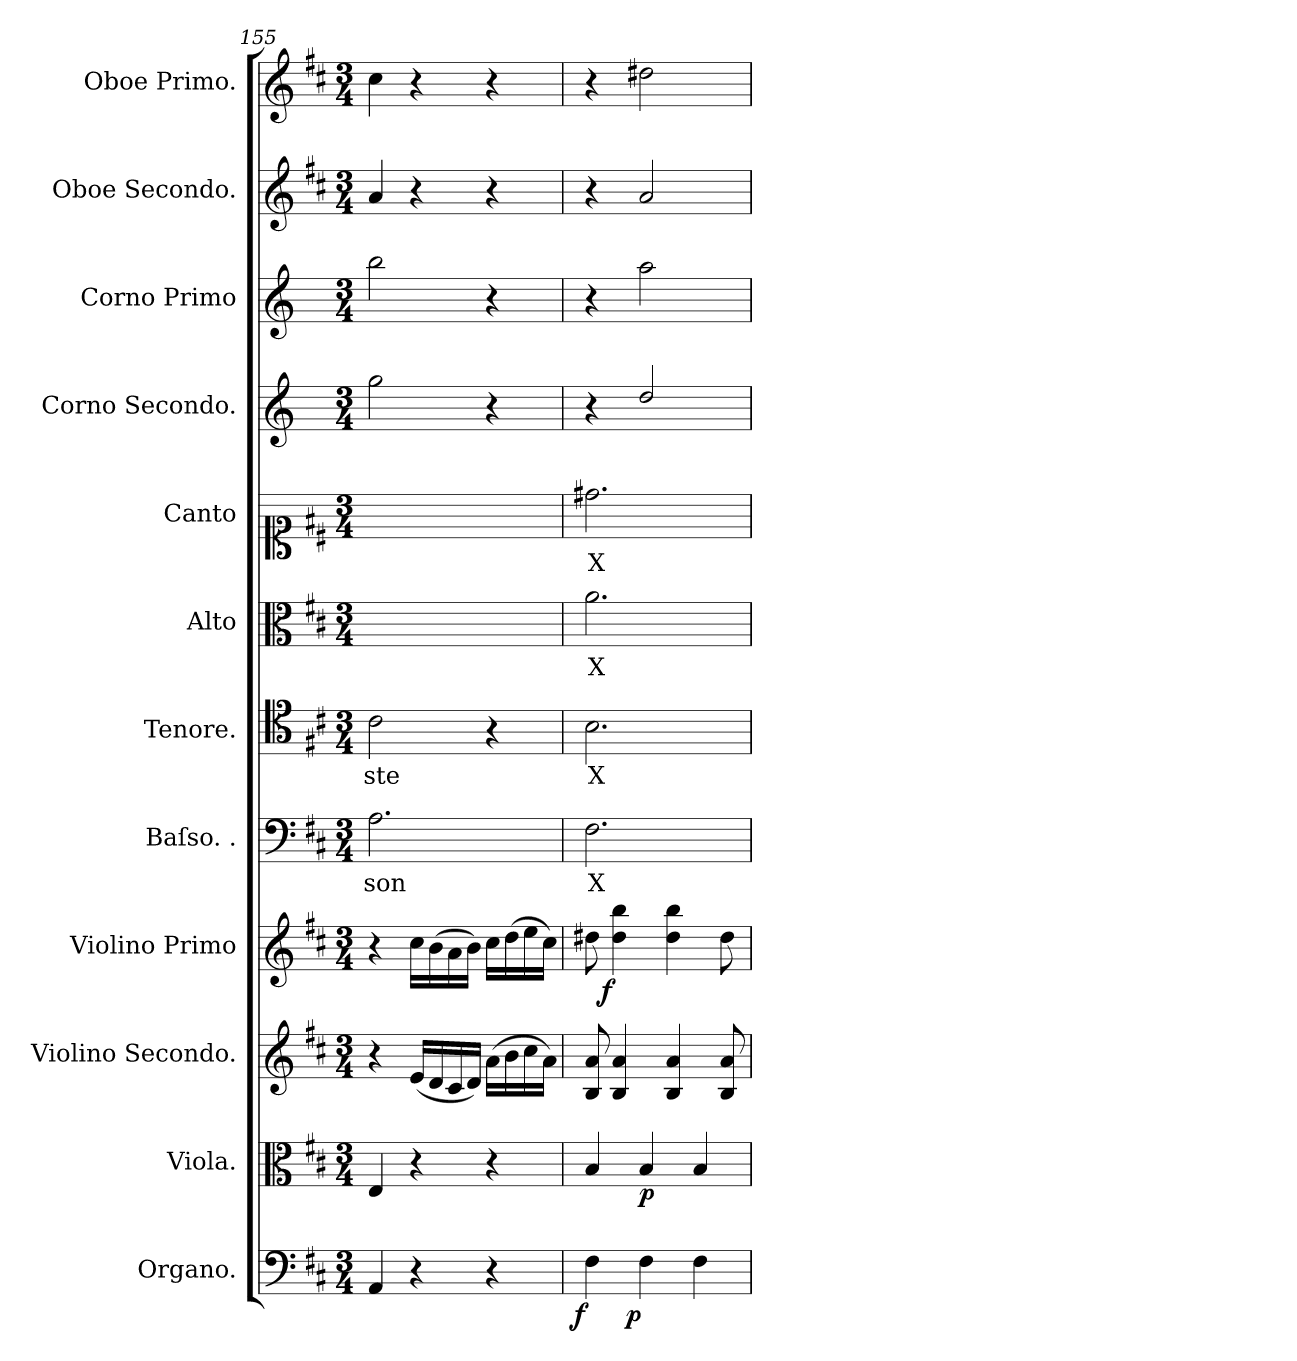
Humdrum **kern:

**kern	**dynam	**kern	**dynam	**kern	**kern	**dynam	**kern	**text	**kern	**text	**kern	**text	**kern	**text	**kern	**kern	**kern	**kern
*part12	*part12	*part11	*part11	*part10	*part9	*part9	*part8	*part8	*part7	*part7	*part6	*part6	*part5	*part5	*part4	*part3	*part2	*part1
*staff12	*staff12	*staff11	*staff11	*staff10	*staff9	*staff9	*staff8	*staff8	*staff7	*staff7	*staff6	*staff6	*staff5	*staff5	*staff4	*staff3	*staff2	*staff1
*I"Organo.	*	*I"Viola.	*	*I"Violino Secondo.	*I"Violino Primo	*	*I"Baſso. .	*	*I"Tenore.	*	*I"Alto	*	*I"Canto	*	*I"Corno Secondo.	*I"Corno Primo	*I"Oboe Secondo.	*I"Oboe Primo.
*I'org	*	*I'vla	*	*I'vl 2	*I'vl 1	*	*I'B	*	*I'T	*	*I'A	*	*	*	*I'cor 2	*I'cor 1	*I'ob 2	*I'ob 1
*clefF4	*	*clefC3	*	*clefG2	*clefG2	*	*clefF4	*	*clefC4	*	*clefC3	*	*clefC1	*	*clefG2	*clefG2	*clefG2	*clefG2
*	*	*	*	*	*	*	*	*	*	*	*	*	*	*	*ITrd6c10	*ITrd6c10	*	*
*k[f#c#]	*	*k[f#c#]	*	*k[f#c#]	*k[f#c#]	*	*k[f#c#]	*	*k[f#c#]	*	*k[f#c#]	*	*k[f#c#]	*	*k[f#c#]	*k[f#c#]	*k[f#c#]	*k[f#c#]
*M3/4	*	*M3/4	*	*M3/4	*M3/4	*	*M3/4	*	*M3/4	*	*M3/4	*	*M3/4	*	*M3/4	*M3/4	*M3/4	*M3/4
=155	=155	=155	=155	=155	=155	=155	=155	=155	=155	=155	=155	=155	=155	=155	=155	=155	=155	=155
!	!	!	!	!	!	!	!	!	!	!LO:LY:i	!	!	!	!	!	!	!	!
4AA/	.	4E/	.	4r	4r	.	2.A\	-son	2c#\	-ste	2.ryy	.	2.ryy	.	2a\	2cc#\	4a/	4cc#\
4r	.	4r	.	(<16e/LL	16cc#\LL	.	.	.	.	.	.	.	.	.	.	.	4r	4r
.	.	.	.	16d/	(>16b\	.	.	.	.	.	.	.	.	.	.	.	.	.
.	.	.	.	16c#/	16a\	.	.	.	.	.	.	.	.	.	.	.	.	.
.	.	.	.	16d/JJ)	16b\JJ)	.	.	.	.	.	.	.	.	.	.	.	.	.
4r	.	4r	.	(>16a\LL	16cc#\LL	.	.	.	4r	.	.	.	.	.	4r	4r	4r	4r
.	.	.	.	16b\	(16dd\	.	.	.	.	.	.	.	.	.	.	.	.	.
.	.	.	.	16cc#\	16ee\	.	.	.	.	.	.	.	.	.	.	.	.	.
.	.	.	.	16a\JJ)	16cc#\JJ)	.	.	.	.	.	.	.	.	.	.	.	.	.
=156	=156	=156	=156	=156	=156	=156	=156	=156	=156	=156	=156	=156	=156	=156	=156	=156	=156	=156
!	!LO:DY:b:rj	!	!LO:DY:b:rj	!	!	!	!	!	!	!LO:LY:i	!	!LO:LY:i	!	!LO:LY:i	!	!	!	!
4F#\	f	4B/	f&colon;	8B/ 8a/	8dd#X\	.	2.F#\	X-	2.B\	X-	2.a\	X-	2.dd#X\	X-	4r	4r	4r	4r
!	!	!	!	!	!	!LO:DY:b:rj	!	!	!	!	!	!	!	!	!	!	!	!
.	.	.	.	4B/ 4a/	4dd#\ 4bb\	f	.	.	.	.	.	.	.	.	.	.	.	.
!	!LO:DY:b:rj	!	!LO:DY:b	!	!	!	!	!	!	!	!	!	!	!	!	!	!	!
4F#\	p	4B/	p	.	.	.	.	.	.	.	.	.	.	.	2e/	2b\	2a/	2dd#X\
.	.	.	.	4B/ 4a/	4dd#\ 4bb\	.	.	.	.	.	.	.	.	.	.	.	.	.
4F#\	.	4B/	.	.	.	.	.	.	.	.	.	.	.	.	.	.	.	.
.	.	.	.	8B/ 8a/	8dd#\	.	.	.	.	.	.	.	.	.	.	.	.	.
=	=	=	=	=	=	=	=	=	=	=	=	=	=	=	=	=	=	=
*-	*-	*-	*-	*-	*-	*-	*-	*-	*-	*-	*-	*-	*-	*-	*-	*-	*-	*-
